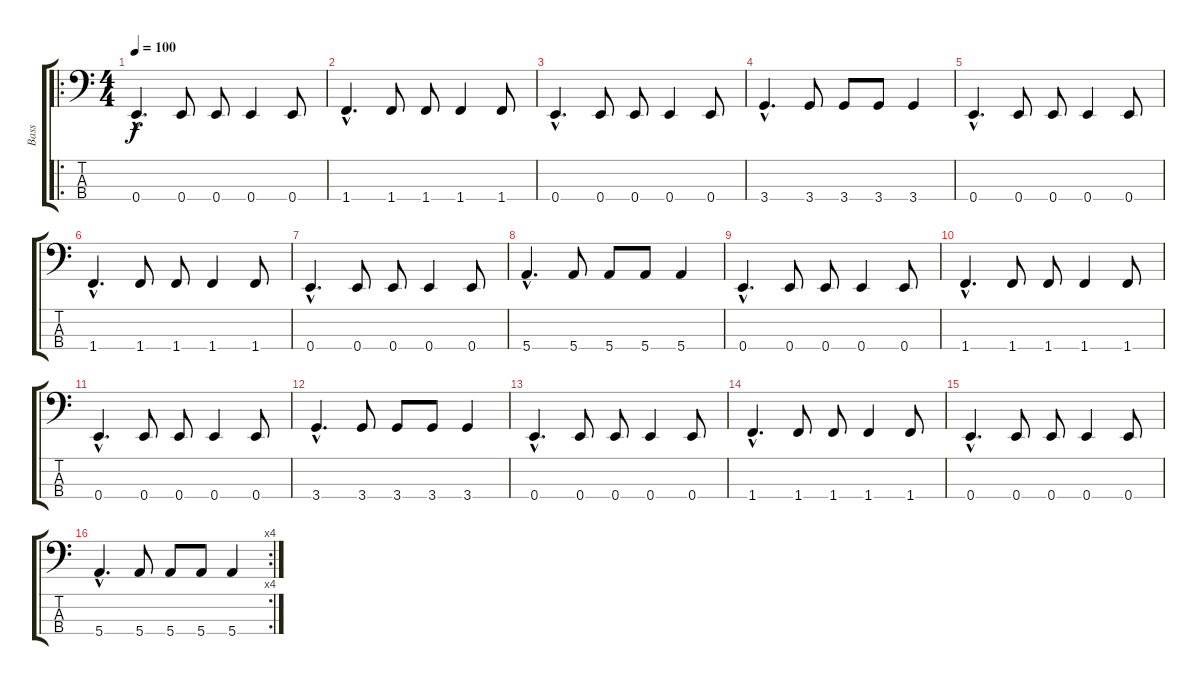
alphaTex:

\track ("Bass" "Bass") {instrument electricbassfinger}
\staff {score tabs}
\tuning (G2 D2 A1 E1) {hide}
\ro
\ts (4 4)
\tempo 100
\clef f4
\ks c
0.4{hac}.4{d dy f} 0.4.8 0.4.8 0.4.4 0.4.8 |
1.4{hac}.4{d} 1.4.8 1.4.8 1.4.4 1.4.8 |
0.4{hac}.4{d} 0.4.8 0.4.8 0.4.4 0.4.8 |
3.4{hac}.4{d} 3.4.8 3.4.8 3.4.8 3.4.4 |
0.4{hac}.4{d} 0.4.8 0.4.8 0.4.4 0.4.8 |
1.4{hac}.4{d} 1.4.8 1.4.8 1.4.4 1.4.8 |
0.4{hac}.4{d} 0.4.8 0.4.8 0.4.4 0.4.8 |
5.4{hac}.4{d} 5.4.8 5.4.8 5.4.8 5.4.4 |
0.4{hac}.4{d} 0.4.8 0.4.8 0.4.4 0.4.8 |
1.4{hac}.4{d} 1.4.8 1.4.8 1.4.4 1.4.8 |
0.4{hac}.4{d} 0.4.8 0.4.8 0.4.4 0.4.8 |
3.4{hac}.4{d} 3.4.8 3.4.8 3.4.8 3.4.4 |
0.4{hac}.4{d} 0.4.8 0.4.8 0.4.4 0.4.8 |
1.4{hac}.4{d} 1.4.8 1.4.8 1.4.4 1.4.8 |
0.4{hac}.4{d} 0.4.8 0.4.8 0.4.4 0.4.8 |
\rc 4
5.4{hac}.4{d} 5.4.8 5.4.8 5.4.8 5.4.4
